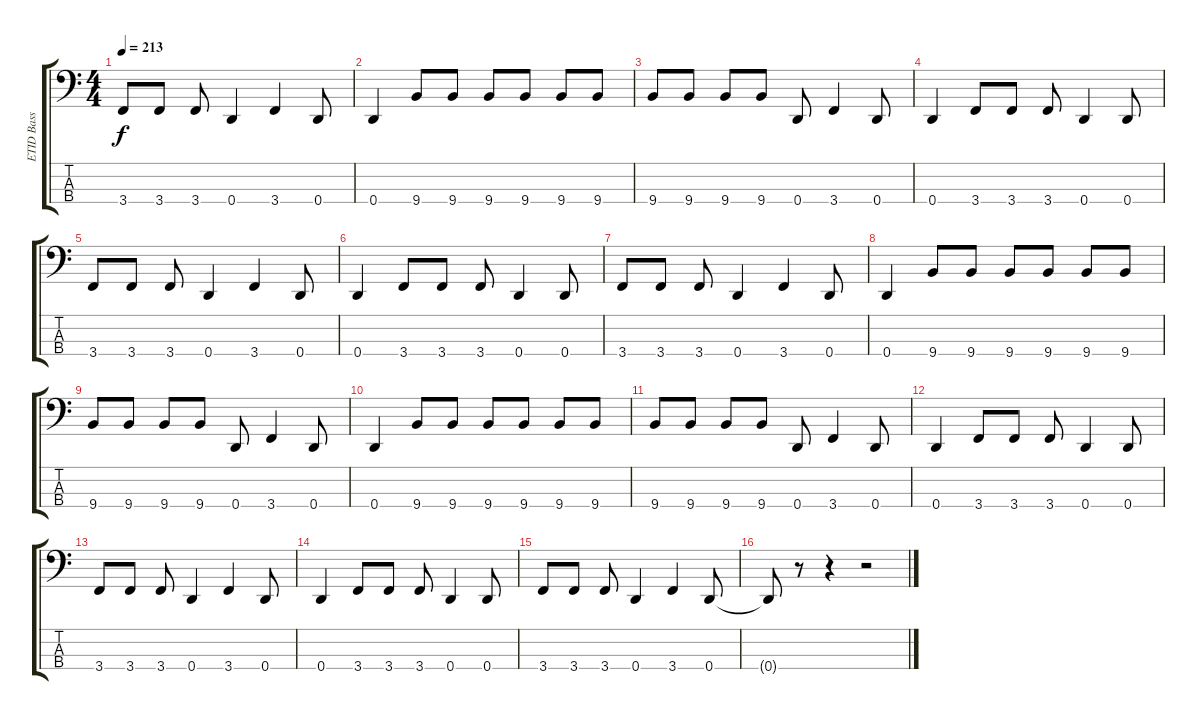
\track ("ETID Bass" "ETID Bass") {instrument slapbass1}
\staff {score tabs}
\tuning (G2 D2 A1 D1) {hide}
\ts (4 4)
\tempo 213
\clef f4
\ks c
3.4.8{dy f} 3.4.8 3.4.8 0.4.4 3.4.4 0.4.8 |
0.4.4 9.4.8 9.4.8 9.4.8 9.4.8 9.4.8 9.4.8 |
9.4.8 9.4.8 9.4.8 9.4.8 0.4.8 3.4.4 0.4.8 |
0.4.4 3.4.8 3.4.8 3.4.8 0.4.4 0.4.8 |
3.4.8 3.4.8 3.4.8 0.4.4 3.4.4 0.4.8 |
0.4.4 3.4.8 3.4.8 3.4.8 0.4.4 0.4.8 |
3.4.8 3.4.8 3.4.8 0.4.4 3.4.4 0.4.8 |
0.4.4 9.4.8 9.4.8 9.4.8 9.4.8 9.4.8 9.4.8 |
9.4.8 9.4.8 9.4.8 9.4.8 0.4.8 3.4.4 0.4.8 |
0.4.4 9.4.8 9.4.8 9.4.8 9.4.8 9.4.8 9.4.8 |
9.4.8 9.4.8 9.4.8 9.4.8 0.4.8 3.4.4 0.4.8 |
0.4.4 3.4.8 3.4.8 3.4.8 0.4.4 0.4.8 |
3.4.8 3.4.8 3.4.8 0.4.4 3.4.4 0.4.8 |
0.4.4 3.4.8 3.4.8 3.4.8 0.4.4 0.4.8 |
3.4.8 3.4.8 3.4.8 0.4.4 3.4.4 0.4.8 |
0.4{t}.8 r.8 r.4 r.2
